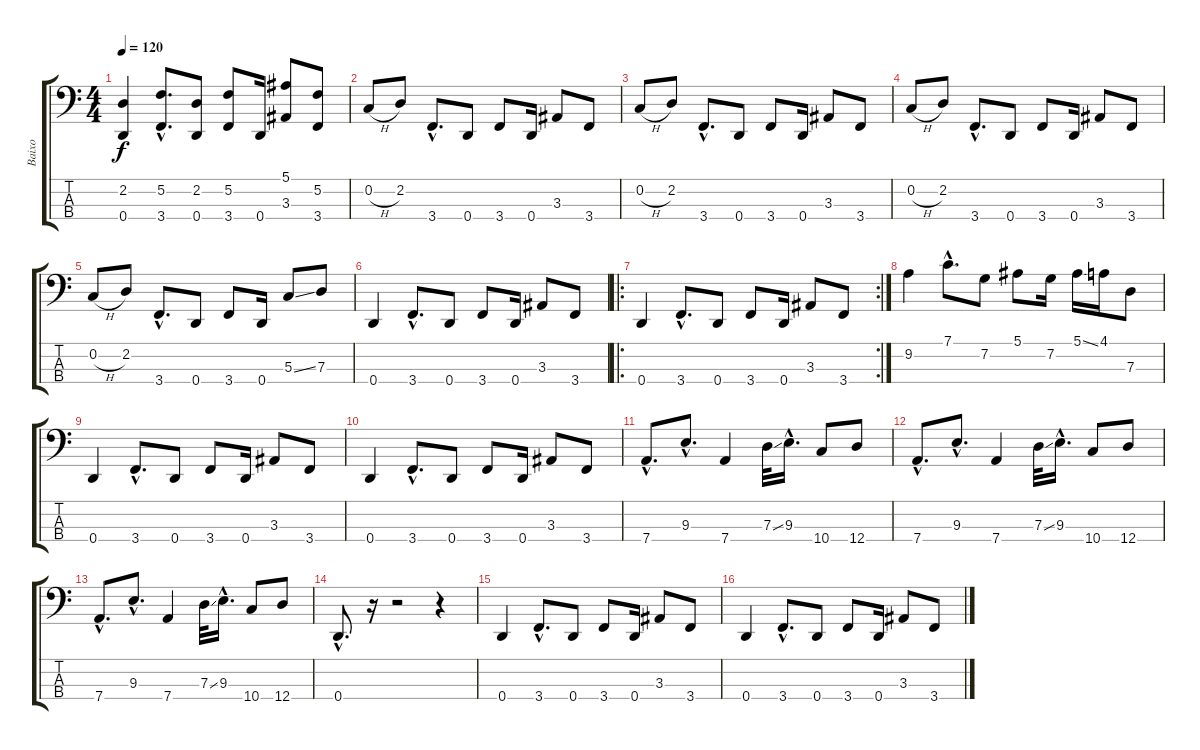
\track ("Baixo" "Baixo") {instrument electricbassfinger}
\staff {score tabs}
\tuning (F2 C2 G1 D1) {hide}
\ts (4 4)
\tempo 120
\clef f4
\ks c
(2.2 0.4).4{dy f instrument electricbassfinger} (5.2{hac} 3.4{hac}).8{d} (2.2 0.4).8 (5.2 3.4).8 0.4.16 (5.1 3.3).8 (5.2 3.4).8 |
0.2{h}.8 2.2.8 3.4{hac}.8{d} 0.4.8 3.4.8 0.4.16 3.3.8 3.4.8 |
0.2{h}.8 2.2.8 3.4{hac}.8{d} 0.4.8 3.4.8 0.4.16 3.3.8 3.4.8 |
0.2{h}.8 2.2.8 3.4{hac}.8{d} 0.4.8 3.4.8 0.4.16 3.3.8 3.4.8 |
0.2{h}.8 2.2.8 3.4{hac}.8{d} 0.4.8 3.4.8 0.4.16 5.3{ss}.8 7.3.8 |
0.4.4 3.4{hac}.8{d} 0.4.8 3.4.8 0.4.16 3.3.8 3.4.8 |
\ro
\rc 2
0.4.4 3.4{hac}.8{d} 0.4.8 3.4.8 0.4.16 3.3.8 3.4.8 |
9.2.4 7.1{hac}.8{d} 7.2.8 5.1.8 7.2.16 5.1{ss}.16 4.1.16 7.3.8 |
0.4.4 3.4{hac}.8{d} 0.4.8 3.4.8 0.4.16 3.3.8 3.4.8 |
0.4.4 3.4{hac}.8{d} 0.4.8 3.4.8 0.4.16 3.3.8 3.4.8 |
7.4{hac}.8{d} 9.3{hac}.8{d} 7.4.4 7.3{ss}.32 9.3{hac}.16{d} 10.4.8 12.4.8 |
7.4{hac}.8{d} 9.3{hac}.8{d} 7.4.4 7.3{ss}.32 9.3{hac}.16{d} 10.4.8 12.4.8 |
7.4{hac}.8{d} 9.3{hac}.8{d} 7.4.4 7.3{ss}.32 9.3{hac}.16{d} 10.4.8 12.4.8 |
0.4{hac}.8{d} r.16 r.2 r.4 |
0.4.4 3.4{hac}.8{d} 0.4.8 3.4.8 0.4.16 3.3.8 3.4.8 |
0.4.4 3.4{hac}.8{d} 0.4.8 3.4.8 0.4.16 3.3.8 3.4.8
